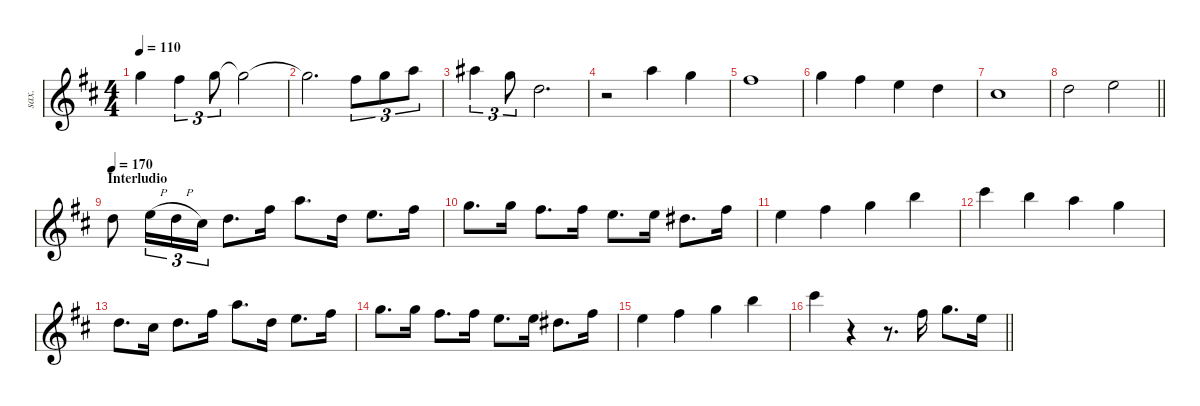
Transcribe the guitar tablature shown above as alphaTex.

\defaultSystemsLayout 4
\hideDynamics
\bracketExtendMode nobrackets
\otherSystemsTrackNameOrientation horizontal
\track ("Sax. T" "sax.") {instrument tenorsax}
\staff {score}
\tuning (E4 B3 G3 D3 A2 E2)
\displaytranspose 14
\ts (4 4)
\tempo 110
\clef g2
\ks d
1.1{acc forcenatural}.4{dy mp beam Down} 0.1{acc #}.4{tu (3 2) dy f beam Down} 1.1{acc forcenatural}.8{tu (3 2) beam Down} 1.1{t acc forcenatural}.2{beam Down} |
1.1{t acc forcenatural}.2{d beam Down} 0.1{acc #}.8{tu (3 2) beam Down} 1.1{acc forcenatural}.8{tu (3 2) beam Down} 3.1{acc forcenatural}.8{tu (3 2) beam Down} |
4.1{acc #}.4{tu (3 2) beam Down} 1.1{acc forcenatural}.8{tu (3 2) beam Down} 1.2{acc forcenatural}.2{d beam Down} |
r.2{beam Down} 3.1{acc forcenatural}.4{beam Down} 1.1{acc forcenatural}.4{beam Down} |
0.1{acc #}.1{beam Down} |
1.1{acc forcenatural}.4{beam Down} 0.1{acc #}.4{beam Down} 3.2{acc forcenatural}.4{beam Down} 1.2{acc forcenatural}.4{beam Down} |
0.2{acc #}.1{beam Down} |
\barLineRight lightlight
1.2{acc forcenatural}.2{beam Down} 3.2{acc forcenatural}.2{beam Down} |
\section ("" "Interludio")
\tempo 170
5.3{acc forcenatural}.8{beam Down} 7.3{h acc forcenatural}.16{tu (3 2) beam Down} 5.3{h acc forcenatural}.16{tu (3 2) beam Down} 4.3{acc #}.16{tu (3 2) beam Down} 5.3{acc forcenatural}.8{d beam Down} 5.2{acc #}.16{beam Down} 3.1{acc forcenatural}.8{d beam Down} 5.3{acc forcenatural}.16{beam Down} 3.2{acc forcenatural}.8{d beam Down} 5.2{acc #}.16{beam Down} |
6.2{acc forcenatural}.8{d beam Down} 6.2{acc forcenatural}.16{beam Down} 5.2{acc #}.8{d beam Down} 5.2{acc #}.16{beam Down} 3.2{acc forcenatural}.8{d beam Down} 3.2{acc forcenatural}.16{beam Down} 2.2{acc #}.8{d beam Down} 5.2{acc #}.16{beam Down} |
3.2{acc forcenatural}.4{beam Down} 0.1{acc #}.4{beam Down} 1.1{acc forcenatural}.4{beam Down} 5.1{acc forcenatural}.4{beam Down} |
7.1{acc #}.4{beam Down} 5.1{acc forcenatural}.4{beam Down} 3.1{acc forcenatural}.4{beam Down} 1.1{acc forcenatural}.4{beam Down} |
5.3{acc forcenatural}.8{d beam Down} 4.3{acc #}.16{beam Down} 5.3{acc forcenatural}.8{d beam Down} 5.2{acc #}.16{beam Down} 3.1{acc forcenatural}.8{d beam Down} 5.3{acc forcenatural}.16{beam Down} 3.2{acc forcenatural}.8{d beam Down} 5.2{acc #}.16{beam Down} |
6.2{acc forcenatural}.8{d beam Down} 6.2{acc forcenatural}.16{beam Down} 5.2{acc #}.8{d beam Down} 5.2{acc #}.16{beam Down} 3.2{acc forcenatural}.8{d beam Down} 3.2{acc forcenatural}.16{beam Down} 2.2{acc #}.8{d beam Down} 5.2{acc #}.16{beam Down} |
3.2{acc forcenatural}.4{beam Down} 0.1{acc #}.4{beam Down} 1.1{acc forcenatural}.4{beam Down} 5.1{acc forcenatural}.4{beam Down} |
\barLineRight lightlight
7.1{acc #}.4{beam Down} r.4{beam Down} r.8{d beam Down} 0.1{acc #}.16{beam Down} 1.1{acc forcenatural}.8{d beam Down} 3.2{acc forcenatural}.16{beam Down}
